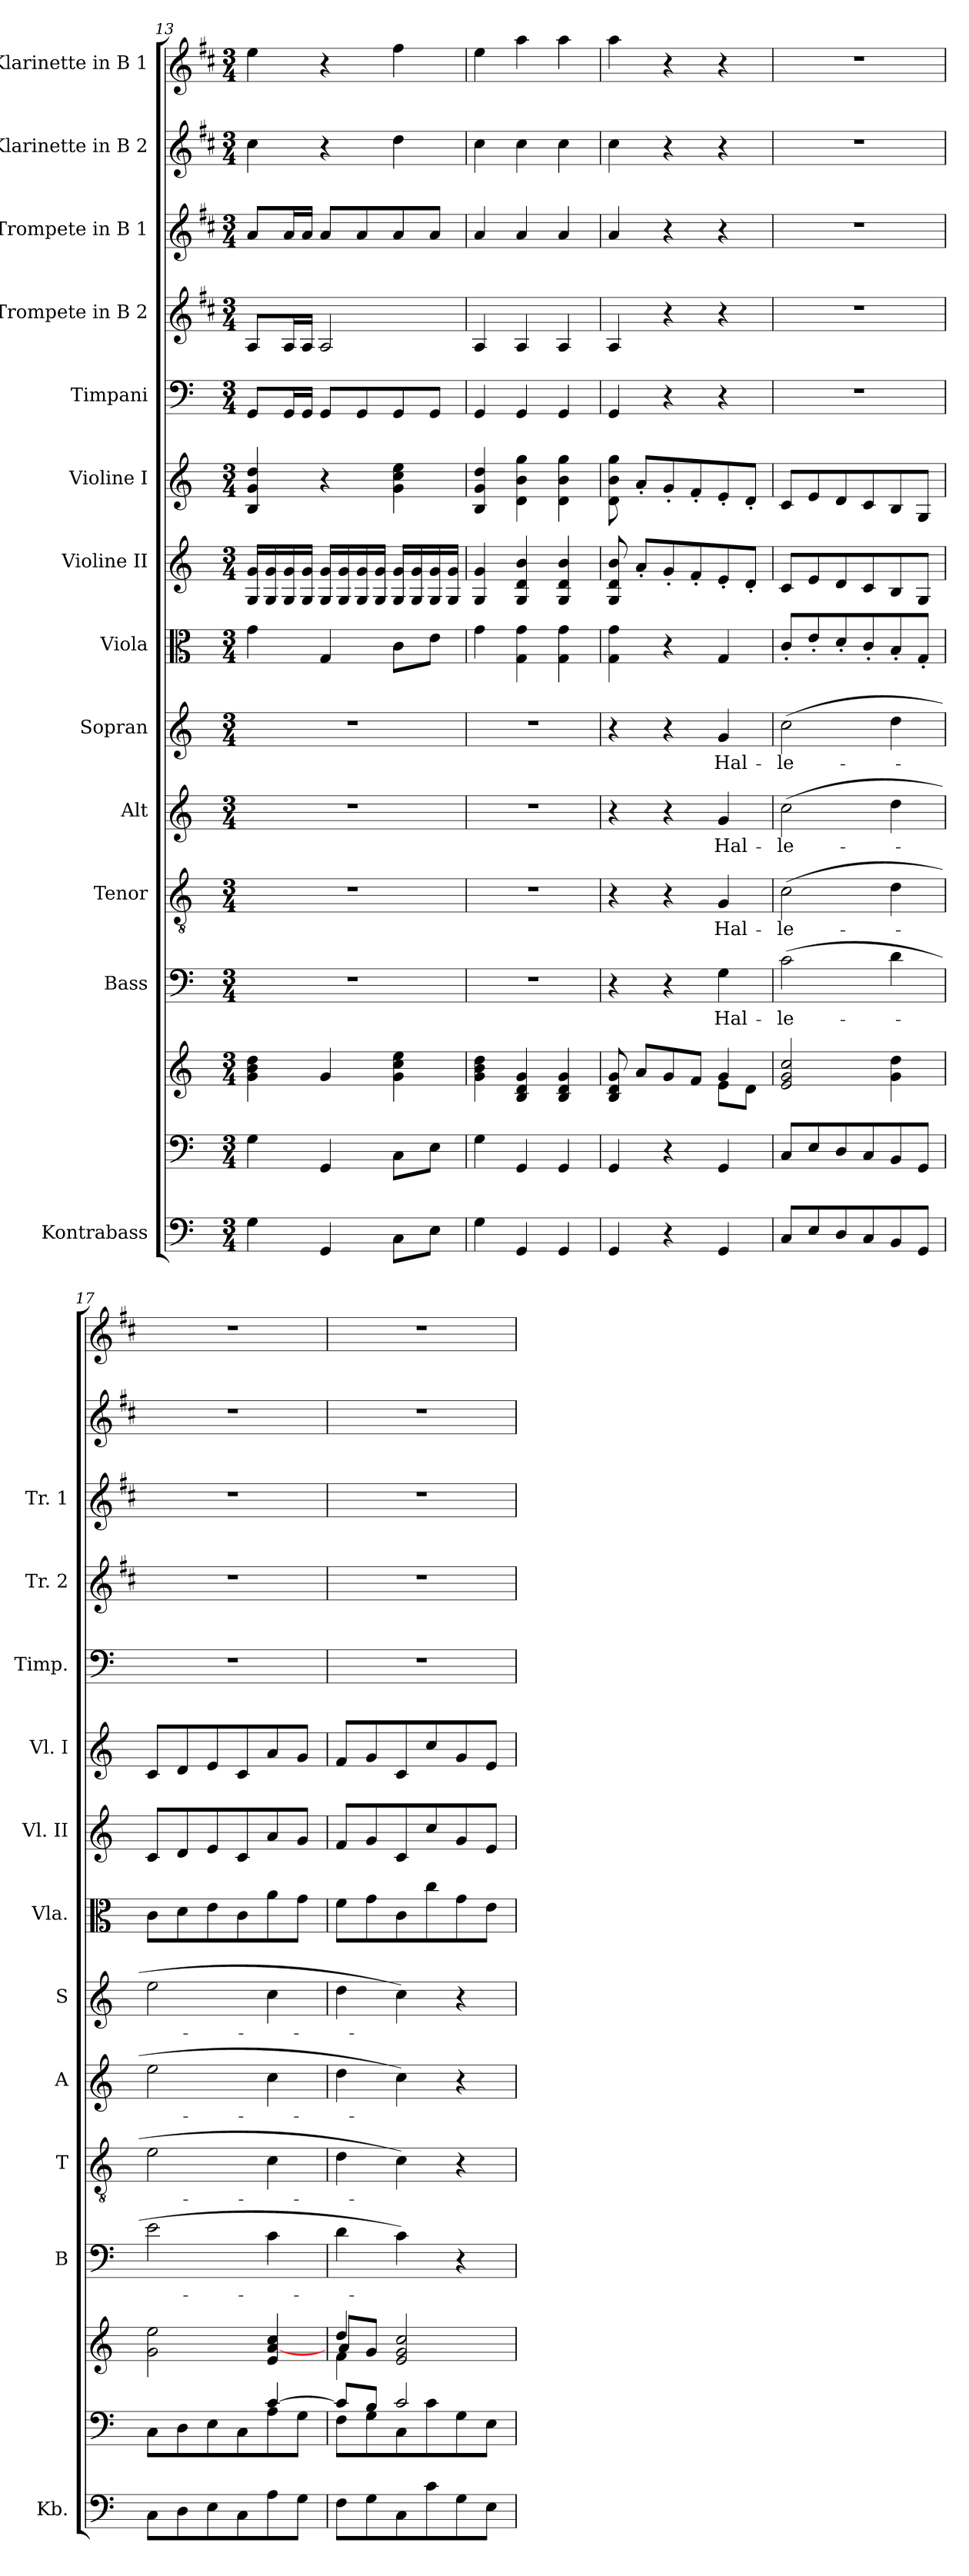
**kern	**kern	**kern	**kern	**text	**kern	**text	**kern	**text	**kern	**text	**kern	**kern	**kern	**kern	**kern	**kern	**kern	**kern
*part14	*part13	*part13	*part12	*part12	*part11	*part11	*part10	*part10	*part9	*part9	*part8	*part7	*part6	*part5	*part4	*part3	*part2	*part1
*staff15	*staff14	*staff13	*staff12	*staff12	*staff11	*staff11	*staff10	*staff10	*staff9	*staff9	*staff8	*staff7	*staff6	*staff5	*staff4	*staff3	*staff2	*staff1
*I"Kontrabass	*	*	*I"Bass	*	*I"Tenor	*	*I"Alt	*	*I"Sopran	*	*I"Viola	*I"Violine II	*I"Violine I	*I"Timpani	*I"Trompete in B 2	*I"Trompete in B 1	*I"Klarinette in B 2	*I"Klarinette in B 1
*I'Kb.	*	*	*I'B	*	*I'T	*	*I'A	*	*I'S	*	*I'Vla.	*I'Vl. II	*I'Vl. I	*I'Timp.	*I'Tr. 2	*I'Tr. 1	*	*
!!LO:PB:g=z
*clefF4	*clefF4	*clefG2	*clefF4	*	*clefGv2	*	*clefG2	*	*clefG2	*	*clefC3	*clefG2	*clefG2	*clefF4	*clefG2	*clefG2	*clefG2	*clefG2
*ITrd7c12	*	*	*	*	*	*	*	*	*	*	*	*	*	*	*ITrd1c2	*ITrd1c2	*ITrd1c2	*ITrd1c2
*k[]	*k[]	*k[]	*k[]	*	*k[]	*	*k[]	*	*k[]	*	*k[]	*k[]	*k[]	*k[]	*k[]	*k[]	*k[]	*k[]
*C:	*C:	*C:	*C:	*	*C:	*	*C:	*	*C:	*	*C:	*C:	*C:	*C:	*C:	*C:	*C:	*C:
*M3/4	*M3/4	*M3/4	*M3/4	*	*M3/4	*	*M3/4	*	*M3/4	*	*M3/4	*M3/4	*M3/4	*M3/4	*M3/4	*M3/4	*M3/4	*M3/4
=13	=13	=13	=13	=13	=13	=13	=13	=13	=13	=13	=13	=13	=13	=13	=13	=13	=13	=13
4GG\	4G\	4g\ 4b\ 4dd\	2.r	.	2.r	.	2.r	.	2.r	.	4g\	16G/ 16g/LL	4B/ 4g/ 4dd/	8GG/L	8G/L	8g/L	4b\	4dd\
.	.	.	.	.	.	.	.	.	.	.	.	16G/ 16g/	.	.	.	.	.	.
.	.	.	.	.	.	.	.	.	.	.	.	16G/ 16g/	.	16GG/L	16G/L	16g/L	.	.
.	.	.	.	.	.	.	.	.	.	.	.	16G/ 16g/JJ	.	16GG/JJ	16G/JJ	16g/JJ	.	.
4GGG/	4GG/	4g/	.	.	.	.	.	.	.	.	4G/	16G/ 16g/LL	4r	8GG/L	2G/	8g/L	4r	4r
.	.	.	.	.	.	.	.	.	.	.	.	16G/ 16g/	.	.	.	.	.	.
.	.	.	.	.	.	.	.	.	.	.	.	16G/ 16g/	.	8GG/	.	8g/	.	.
.	.	.	.	.	.	.	.	.	.	.	.	16G/ 16g/JJ	.	.	.	.	.	.
8CC\L	8C\L	4g\ 4cc\ 4ee\	.	.	.	.	.	.	.	.	8c\L	16G/ 16g/LL	4g\ 4cc\ 4ee\	8GG/	.	8g/	4cc\	4ee\
.	.	.	.	.	.	.	.	.	.	.	.	16G/ 16g/	.	.	.	.	.	.
8EE\J	8E\J	.	.	.	.	.	.	.	.	.	8e\J	16G/ 16g/	.	8GG/J	.	8g/J	.	.
.	.	.	.	.	.	.	.	.	.	.	.	16G/ 16g/JJ	.	.	.	.	.	.
=14	=14	=14	=14	=14	=14	=14	=14	=14	=14	=14	=14	=14	=14	=14	=14	=14	=14	=14
4GG\	4G\	4g\ 4b\ 4dd\	2.r	.	2.r	.	2.r	.	2.r	.	4g\	4G/ 4g/	4B/ 4g/ 4dd/	4GG/	4G/	4g/	4b\	4dd\
4GGG/	4GG/	4B/ 4d/ 4g/	.	.	.	.	.	.	.	.	4G\ 4g\	4G/ 4d/ 4b/	4d\ 4b\ 4gg\	4GG/	4G/	4g/	4b\	4gg\
4GGG/	4GG/	4B/ 4d/ 4g/	.	.	.	.	.	.	.	.	4G\ 4g\	4G/ 4d/ 4b/	4d\ 4b\ 4gg\	4GG/	4G/	4g/	4b\	4gg\
=15	=15	=15	=15	=15	=15	=15	=15	=15	=15	=15	=15	=15	=15	=15	=15	=15	=15	=15
*	*	*^	*	*	*	*	*	*	*	*	*	*	*	*	*	*	*	*
4GGG/	4GG/	8B/ 8d/ 8g/	2ryy	4r	.	4r	.	4r	.	4r	.	4G\ 4g\	8G/ 8d/ 8b/	8d\ 8b\ 8gg\	4GG/	4G/	4g/	4b\	4gg\
.	.	8a/L	.	.	.	.	.	.	.	.	.	.	8a'</L	8a'</L	.	.	.	.	.
4r	4r	8g/	.	4r	.	4r	.	4r	.	4r	.	4r	8g'</	8g'</	4r	4r	4r	4r	4r
.	.	8f/J	.	.	.	.	.	.	.	.	.	.	8f'</	8f'</	.	.	.	.	.
!	!	!	!	!	!LO:LY:b	!	!LO:LY:b	!	!LO:LY:b	!	!LO:LY:b	!	!	!	!	!	!	!	!
4GGG/	4GG/	4g/	8e\L	4G\	Hal-	4G/	Hal-	4g/	Hal-	4g/	Hal-	4G/	8e'</	8e'</	4r	4r	4r	4r	4r
.	.	.	8d\J	.	.	.	.	.	.	.	.	.	8d'</J	8d'</J	.	.	.	.	.
=16	=16	=16	=16	=16	=16	=16	=16	=16	=16	=16	=16	=16	=16	=16	=16	=16	=16	=16	=16
!	!	!	!	!	!LO:LY:b	!	!LO:LY:b	!	!LO:LY:b	!	!LO:LY:b	!	!	!	!	!	!	!	!
*	*	*v	*v	*	*	*	*	*	*	*	*	*	*	*	*	*	*	*	*
8CC/L	8C/L	2e/ 2g/ 2cc/	(>2c\	-le-	(>2c\	-le-	(>2cc\	-le-	(>2cc\	-le-	8c'</L	8c/L	8c/L	2.r	2.r	2.r	2.r	2.r
8EE/	8E/	.	.	.	.	.	.	.	.	.	8e'</	8e/	8e/	.	.	.	.	.
8DD/	8D/	.	.	.	.	.	.	.	.	.	8d'</	8d/	8d/	.	.	.	.	.
8CC/	8C/	.	.	.	.	.	.	.	.	.	8c'</	8c/	8c/	.	.	.	.	.
8BBB/	8BB/	4g\ 4dd\	4d\	.	4d\	.	4dd\	.	4dd\	.	8B'</	8B/	8B/	.	.	.	.	.
8GGG/J	8GG/J	.	.	.	.	.	.	.	.	.	8G'</J	8G/J	8G/J	.	.	.	.	.
=17	=17	=17	=17	=17	=17	=17	=17	=17	=17	=17	=17	=17	=17	=17	=17	=17	=17	=17
*	*^	*	*	*	*	*	*	*	*	*	*	*	*	*	*	*	*	*
8CC\L	2ryy	8C\L	2g\ 2ee\	2e\	.	2e\	.	2ee\	.	2ee\	.	8c\L	8c/L	8c/L	2.r	2.r	2.r	2.r	2.r
8DD\	.	8D\	.	.	.	.	.	.	.	.	.	8d\	8d/	8d/	.	.	.	.	.
8EE\	.	8E\	.	.	.	.	.	.	.	.	.	8e\	8e/	8e/	.	.	.	.	.
8CC\	.	8C\	.	.	.	.	.	.	.	.	.	8c\	8c/	8c/	.	.	.	.	.
8AA\	[>4c/	8A\	4e/ [4a/ 4cc/	4c\	.	4c\	.	4cc\	.	4cc\	.	8a\	8a/	8a/	.	.	.	.	.
8GG\J	.	8G\J	.	.	.	.	.	.	.	.	.	8g\J	8g/J	8g/J	.	.	.	.	.
=18	=18	=18	=18	=18	=18	=18	=18	=18	=18	=18	=18	=18	=18	=18	=18	=18	=18	=18	=18
*	*	*	*^	*	*	*	*	*	*	*	*	*	*	*	*	*	*	*	*
*	*	*	*	*^	*	*	*	*	*	*	*	*	*	*	*	*	*	*	*	*
8FF\L	8c/L]	8F\L	4dd/	4f\	8a/L	4d\	.	4d\	.	4dd\	.	4dd\	.	8f\L	8f/L	8f/L	2.r	2.r	2.r	2.r	2.r
8GG\	8B/J	8G\	.	.	8g/J	.	.	.	.	.	.	.	.	8g\	8g/	8g/	.	.	.	.	.
8CC\	2c/	8C\	2e/ 2g/ 2cc/	4ryy	4ryy	4c\)	.	4c\)	.	4cc\)	.	4cc\)	.	8c\	8c/	8c/	.	.	.	.	.
8C\	.	8c\	.	.	.	.	.	.	.	.	.	.	.	8cc\	8cc/	8cc/	.	.	.	.	.
8GG\	.	8G\	.	4ryy	4ryy	4r	.	4r	.	4r	.	4r	.	8g\	8g/	8g/	.	.	.	.	.
8EE\J	.	8E\J	.	.	.	.	.	.	.	.	.	.	.	8e\J	8e/J	8e/J	.	.	.	.	.
*	*v	*v	*	*	*	*	*	*	*	*	*	*	*	*	*	*	*	*	*	*	*
*	*	*v	*v	*v	*	*	*	*	*	*	*	*	*	*	*	*	*	*	*	*
=	=	=	=	=	=	=	=	=	=	=	=	=	=	=	=	=	=	=
*-	*-	*-	*-	*-	*-	*-	*-	*-	*-	*-	*-	*-	*-	*-	*-	*-	*-	*-
